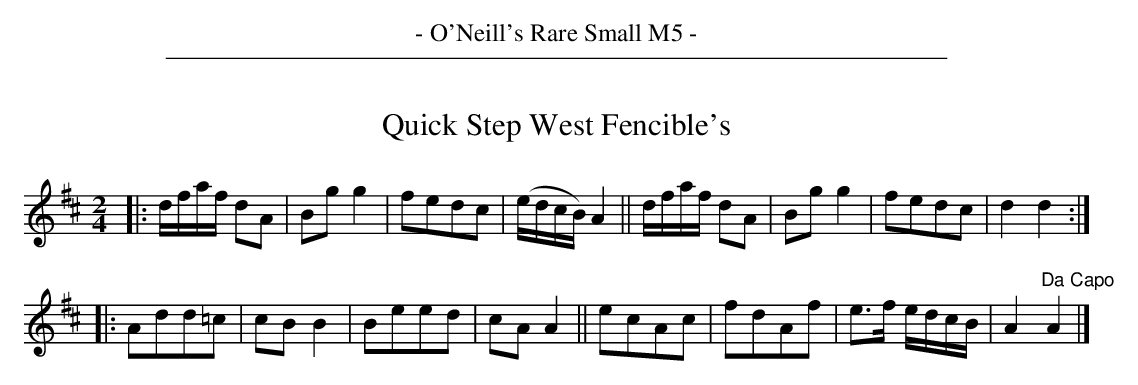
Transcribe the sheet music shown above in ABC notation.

X:1
T: Quick Step West Fencible's
M: 2/4
L: 1/16
K: D
|:\
dfaf d2A2 | B2g2 g4 | f2e2d2c2 | (edcB) A4 ||\
dfaf d2A2 | B2g2 g4 | f2e2d2c2 | d4 d4 ::
A2d2d2=c2 | c2B2B4 | B2e2e2d2 | c2A2A4 ||\
e2c2A2c2 | f2d2A2f2 | e3f edcB | A4 "^Da Capo"A4 |]
